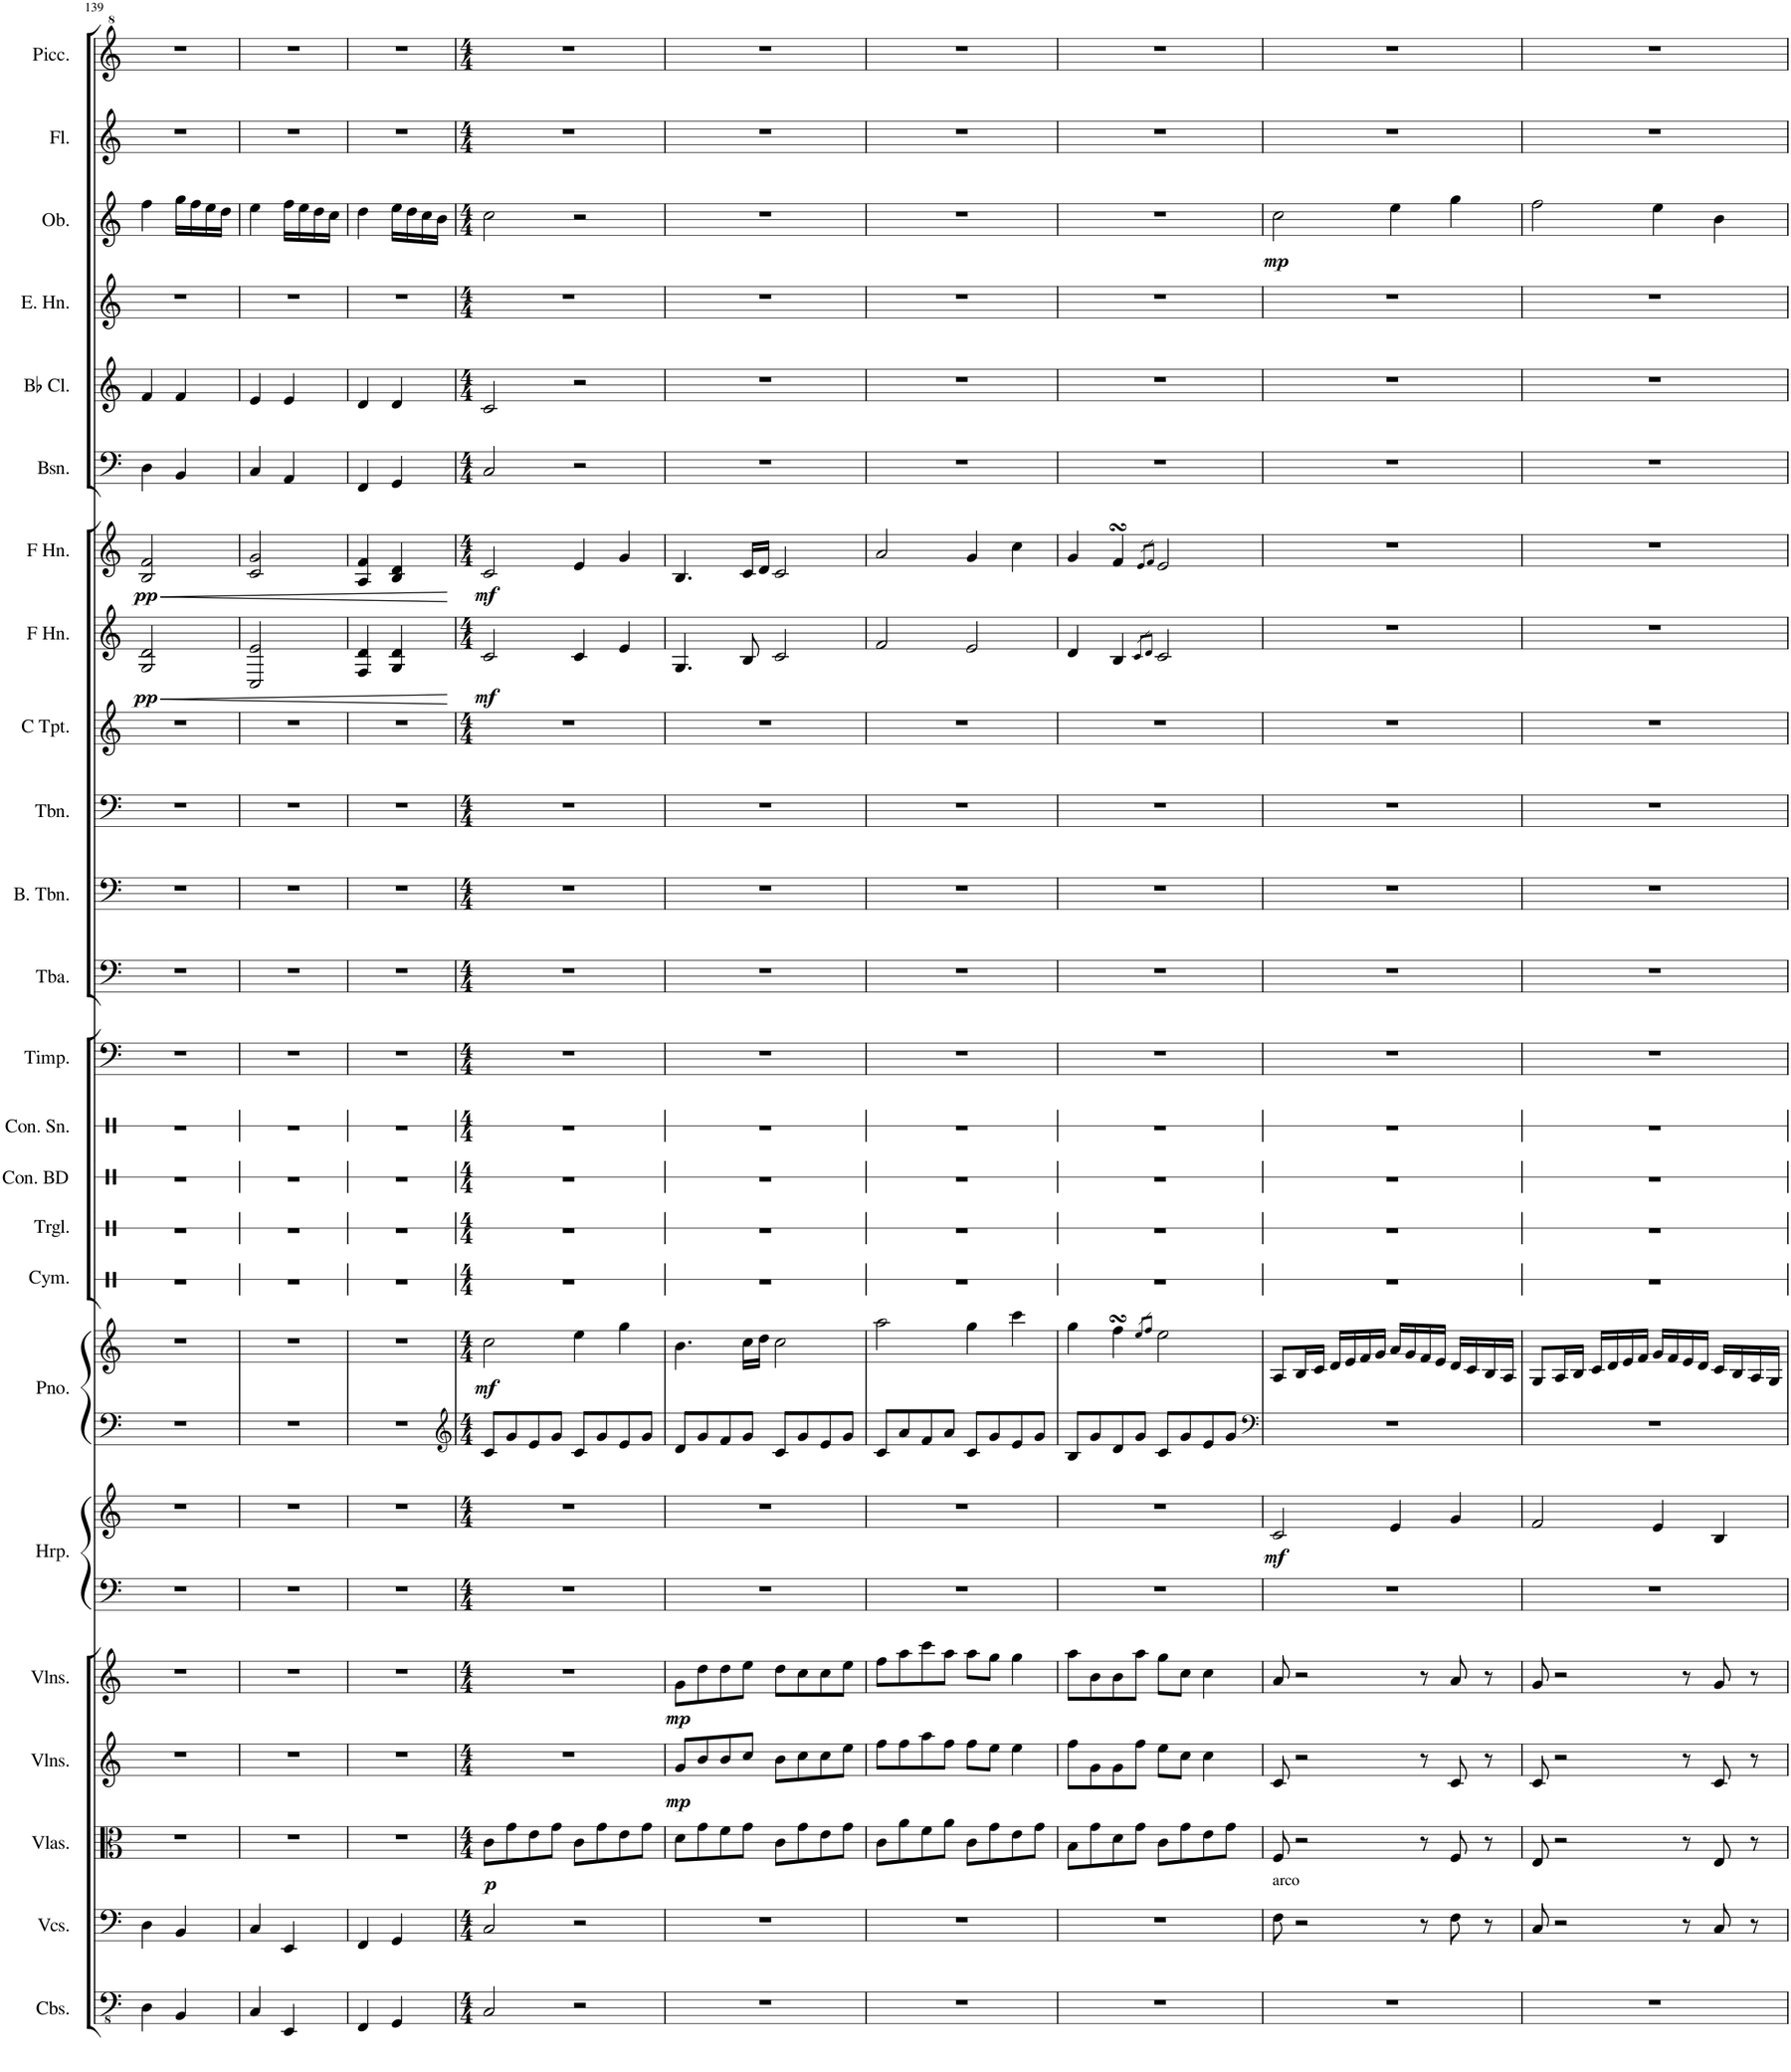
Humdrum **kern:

**kern	**kern	**kern	**dynam	**kern	**dynam	**kern	**dynam	**kern	**kern	**dynam	**kern	**kern	**dynam	**kern	**kern	**kern	**kern	**kern	**kern	**kern	**kern	**kern	**kern	**dynam	**kern	**dynam	**kern	**kern	**kern	**kern	**dynam	**kern	**kern
*part24	*part23	*part22	*part22	*part21	*part21	*part20	*part20	*part19	*part19	*part19	*part18	*part18	*part18	*part17	*part16	*part15	*part14	*part13	*part12	*part11	*part10	*part9	*part8	*part8	*part7	*part7	*part6	*part5	*part4	*part3	*part3	*part2	*part1
*staff26	*staff25	*staff24	*staff24	*staff23	*staff23	*staff22	*staff22	*staff21	*staff20	*staff20/21	*staff19	*staff18	*staff18/19	*staff17	*staff16	*staff15	*staff14	*staff13	*staff12	*staff11	*staff10	*staff9	*staff8	*staff8	*staff7	*staff7	*staff6	*staff5	*staff4	*staff3	*staff3	*staff2	*staff1
*I"Contrabasses	*I"Violoncellos	*I"Violas	*	*I"Violins	*	*I"Violins	*	*I"Harp	*	*	*I"Piano	*	*	*I"Cymbal	*I"Triangle	*I"Concert Bass Drum	*I"Concert Snare Drum	*I"Timpani	*I"Tuba	*I"Bass Trombone	*I"Trombone	*I"C Trumpet	*I"Horn in F	*	*I"Horn in F	*	*I"Bassoon	*I"Bb Clarinet	*I"English Horn	*I"Oboe	*	*I"Flute	*I"Piccolo
*I'Cbs.	*I'Vcs.	*I'Vlas.	*	*I'Vlns.	*	*I'Vlns.	*	*I'Hrp.	*	*	*I'Pno.	*	*	*I'Cym.	*I'Trgl.	*I'Con. BD	*I'Con. Sn.	*I'Timp.	*I'Tba.	*I'B. Tbn.	*I'Tbn.	*I'C Tpt.	*	*	*	*	*I'Bsn.	*I'Bb Cl.	*I'E. Hn.	*I'Ob.	*	*I'Fl.	*I'Picc.
!!LO:PB:g=z
*clefFv4	*clefF4	*clefC3	*	*clefG2	*	*clefG2	*	*clefF4	*clefG2	*	*clefF4	*clefG2	*	*clefX	*clefX	*clefX	*clefX	*clefF4	*clefF4	*clefF4	*clefF4	*clefG2	*clefG2	*	*clefG2	*	*clefF4	*clefG2	*clefG2	*clefG2	*	*clefG2	*clefG^2
*	*	*	*	*	*	*	*	*	*	*	*	*	*	*	*	*	*	*	*	*	*	*	*ITrd4c7	*	*ITrd4c7	*	*	*ITrd1c2	*	*	*	*	*ITrd-7c-12
*k[]	*k[]	*k[]	*	*k[]	*	*k[]	*	*k[]	*k[]	*	*k[]	*k[]	*	*k[]	*k[]	*k[]	*k[]	*k[]	*k[]	*k[]	*k[]	*k[]	*k[]	*	*k[]	*	*k[]	*k[]	*k[]	*k[]	*	*k[]	*k[]
*M2/4	*M2/4	*M2/4	*	*M2/4	*	*M2/4	*	*M2/4	*M2/4	*	*M2/4	*M2/4	*	*M2/4	*M2/4	*M2/4	*M2/4	*M2/4	*M2/4	*M2/4	*M2/4	*M2/4	*M2/4	*	*M2/4	*	*M2/4	*M2/4	*M2/4	*M2/4	*	*M2/4	*M2/4
=139	=139	=139	=139	=139	=139	=139	=139	=139	=139	=139	=139	=139	=139	=139	=139	=139	=139	=139	=139	=139	=139	=139	=139	=139	=139	=139	=139	=139	=139	=139	=139	=139	=139
!	!	!	!	!	!	!	!	!	!	!	!	!	!	!	!	!	!	!	!	!	!	!	!	!LO:HP:b	!	!LO:HP:b	!	!	!	!	!	!	!
!	!	!	!	!	!	!	!	!	!	!	!	!	!	!	!	!	!	!	!	!	!	!	!	!LO:DY:n=1:b	!	!LO:DY:n=1:b	!	!	!	!	!	!	!
4DD\	4D\	2r	.	2r	.	2r	.	2r	2r	.	2r	2r	.	2r	2r	2r	2r	2r	2r	2r	2r	2r	2G/ 2d/	< pp	2B/ 2f/	< pp	4D\	4f/	2r	4ff\	.	2r	2r
4BBB/	4BB/	.	.	.	.	.	.	.	.	.	.	.	.	.	.	.	.	.	.	.	.	.	.	.	.	.	4BB/	4f/	.	16gg\LL	.	.	.
.	.	.	.	.	.	.	.	.	.	.	.	.	.	.	.	.	.	.	.	.	.	.	.	.	.	.	.	.	.	16ff\	.	.	.
.	.	.	.	.	.	.	.	.	.	.	.	.	.	.	.	.	.	.	.	.	.	.	.	.	.	.	.	.	.	16ee\	.	.	.
.	.	.	.	.	.	.	.	.	.	.	.	.	.	.	.	.	.	.	.	.	.	.	.	.	.	.	.	.	.	16dd\JJ	.	.	.
=140	=140	=140	=140	=140	=140	=140	=140	=140	=140	=140	=140	=140	=140	=140	=140	=140	=140	=140	=140	=140	=140	=140	=140	=140	=140	=140	=140	=140	=140	=140	=140	=140	=140
4CC/	4C/	2r	.	2r	.	2r	.	2r	2r	.	2r	2r	.	2r	2r	2r	2r	2r	2r	2r	2r	2r	2C/ 2e/	.	2c/ 2g/	.	4C/	4e/	2r	4ee\	.	2r	2r
4EEE/	4EE/	.	.	.	.	.	.	.	.	.	.	.	.	.	.	.	.	.	.	.	.	.	.	.	.	.	4AA/	4e/	.	16ff\LL	.	.	.
.	.	.	.	.	.	.	.	.	.	.	.	.	.	.	.	.	.	.	.	.	.	.	.	.	.	.	.	.	.	16ee\	.	.	.
.	.	.	.	.	.	.	.	.	.	.	.	.	.	.	.	.	.	.	.	.	.	.	.	.	.	.	.	.	.	16dd\	.	.	.
.	.	.	.	.	.	.	.	.	.	.	.	.	.	.	.	.	.	.	.	.	.	.	.	.	.	.	.	.	.	16cc\JJ	.	.	.
=141	=141	=141	=141	=141	=141	=141	=141	=141	=141	=141	=141	=141	=141	=141	=141	=141	=141	=141	=141	=141	=141	=141	=141	=141	=141	=141	=141	=141	=141	=141	=141	=141	=141
4FFF/	4FF/	2r	.	2r	.	2r	.	2r	2r	.	2r	2r	.	2r	2r	2r	2r	2r	2r	2r	2r	2r	4F/ 4d/	.	4A/ 4f/	.	4FF/	4d/	2r	4dd\	.	2r	2r
4GGG/	4GG/	.	.	.	.	.	.	.	.	.	.	.	.	.	.	.	.	.	.	.	.	.	4G/ 4d/	.	4B/ 4d/	.	4GG/	4d/	.	16ee\LL	.	.	.
.	.	.	.	.	.	.	.	.	.	.	.	.	.	.	.	.	.	.	.	.	.	.	.	.	.	.	.	.	.	16dd\	.	.	.
.	.	.	.	.	.	.	.	.	.	.	.	.	.	.	.	.	.	.	.	.	.	.	.	.	.	.	.	.	.	16cc\	.	.	.
.	.	.	.	.	.	.	.	.	.	.	.	.	.	.	.	.	.	.	.	.	.	.	.	.	.	.	.	.	.	16b\JJ	.	.	.
.	.	.	.	.	.	.	.	.	.	.	.	.	.	.	.	.	.	.	.	.	.	.	.	[	.	[	.	.	.	.	.	.	.
=142	=142	=142	=142	=142	=142	=142	=142	=142	=142	=142	=142	=142	=142	=142	=142	=142	=142	=142	=142	=142	=142	=142	=142	=142	=142	=142	=142	=142	=142	=142	=142	=142	=142
*	*	*	*	*	*	*	*	*	*	*	*clefG2	*	*	*	*	*	*	*	*	*	*	*	*	*	*	*	*	*	*	*	*	*	*
*M4/4	*M4/4	*M4/4	*	*M4/4	*	*M4/4	*	*M4/4	*M4/4	*	*M4/4	*M4/4	*	*M4/4	*M4/4	*M4/4	*M4/4	*M4/4	*M4/4	*M4/4	*M4/4	*M4/4	*M4/4	*	*M4/4	*	*M4/4	*M4/4	*M4/4	*M4/4	*	*M4/4	*M4/4
!	!	!	!LO:DY:b	!	!	!	!	!	!	!	!	!	!LO:DY:b	!	!	!	!	!	!	!	!	!	!	!LO:DY:b	!	!LO:DY:b	!	!	!	!	!	!	!
2CC/	2C/	8c\L	p	1r	.	1r	.	1r	1r	.	8c/L	2cc\	mf	1r	1r	1r	1r	1r	1r	1r	1r	1r	2c/	mf	2c/	mf	2C/	2c/	1r	2cc\	.	1r	1r
.	.	8g\	.	.	.	.	.	.	.	.	8g/	.	.	.	.	.	.	.	.	.	.	.	.	.	.	.	.	.	.	.	.	.	.
.	.	8e\	.	.	.	.	.	.	.	.	8e/	.	.	.	.	.	.	.	.	.	.	.	.	.	.	.	.	.	.	.	.	.	.
.	.	8g\J	.	.	.	.	.	.	.	.	8g/J	.	.	.	.	.	.	.	.	.	.	.	.	.	.	.	.	.	.	.	.	.	.
2r	2r	8c\L	.	.	.	.	.	.	.	.	8c/L	4ee\	.	.	.	.	.	.	.	.	.	.	4c/	.	4e/	.	2r	2r	.	2r	.	.	.
.	.	8g\	.	.	.	.	.	.	.	.	8g/	.	.	.	.	.	.	.	.	.	.	.	.	.	.	.	.	.	.	.	.	.	.
.	.	8e\	.	.	.	.	.	.	.	.	8e/	4gg\	.	.	.	.	.	.	.	.	.	.	4e/	.	4g/	.	.	.	.	.	.	.	.
.	.	8g\J	.	.	.	.	.	.	.	.	8g/J	.	.	.	.	.	.	.	.	.	.	.	.	.	.	.	.	.	.	.	.	.	.
=143	=143	=143	=143	=143	=143	=143	=143	=143	=143	=143	=143	=143	=143	=143	=143	=143	=143	=143	=143	=143	=143	=143	=143	=143	=143	=143	=143	=143	=143	=143	=143	=143	=143
!	!	!	!	!	!LO:DY:b	!	!LO:DY:b	!	!	!	!	!	!	!	!	!	!	!	!	!	!	!	!	!	!	!	!	!	!	!	!	!	!
1r	1r	8d\L	.	8g/L	mp	8g\L	mp	1r	1r	.	8d/L	4.b\	.	1r	1r	1r	1r	1r	1r	1r	1r	1r	4.G/	.	4.B/	.	1r	1r	1r	1r	.	1r	1r
.	.	8g\	.	8b/	.	8dd\	.	.	.	.	8g/	.	.	.	.	.	.	.	.	.	.	.	.	.	.	.	.	.	.	.	.	.	.
.	.	8f\	.	8b/	.	8dd\	.	.	.	.	8f/	.	.	.	.	.	.	.	.	.	.	.	.	.	.	.	.	.	.	.	.	.	.
.	.	8g\J	.	8cc/J	.	8ee\J	.	.	.	.	8g/J	16cc\LL	.	.	.	.	.	.	.	.	.	.	8B/	.	16c/LL	.	.	.	.	.	.	.	.
.	.	.	.	.	.	.	.	.	.	.	.	16dd\JJ	.	.	.	.	.	.	.	.	.	.	.	.	16d/JJ	.	.	.	.	.	.	.	.
.	.	8c\L	.	8b\L	.	8dd\L	.	.	.	.	8c/L	2cc\	.	.	.	.	.	.	.	.	.	.	2c/	.	2c/	.	.	.	.	.	.	.	.
.	.	8g\	.	8cc\	.	8cc\	.	.	.	.	8g/	.	.	.	.	.	.	.	.	.	.	.	.	.	.	.	.	.	.	.	.	.	.
.	.	8e\	.	8cc\	.	8cc\	.	.	.	.	8e/	.	.	.	.	.	.	.	.	.	.	.	.	.	.	.	.	.	.	.	.	.	.
.	.	8g\J	.	8ee\J	.	8ee\J	.	.	.	.	8g/J	.	.	.	.	.	.	.	.	.	.	.	.	.	.	.	.	.	.	.	.	.	.
=144	=144	=144	=144	=144	=144	=144	=144	=144	=144	=144	=144	=144	=144	=144	=144	=144	=144	=144	=144	=144	=144	=144	=144	=144	=144	=144	=144	=144	=144	=144	=144	=144	=144
1r	1r	8c\L	.	8ff\L	.	8ff\L	.	1r	1r	.	8c/L	2aa\	.	1r	1r	1r	1r	1r	1r	1r	1r	1r	2f/	.	2a/	.	1r	1r	1r	1r	.	1r	1r
.	.	8a\	.	8ff\	.	8aa\	.	.	.	.	8a/	.	.	.	.	.	.	.	.	.	.	.	.	.	.	.	.	.	.	.	.	.	.
.	.	8f\	.	8aa\	.	8ccc\	.	.	.	.	8f/	.	.	.	.	.	.	.	.	.	.	.	.	.	.	.	.	.	.	.	.	.	.
.	.	8a\J	.	8ff\J	.	8aa\J	.	.	.	.	8a/J	.	.	.	.	.	.	.	.	.	.	.	.	.	.	.	.	.	.	.	.	.	.
.	.	8c\L	.	8ff\L	.	8aa\L	.	.	.	.	8c/L	4gg\	.	.	.	.	.	.	.	.	.	.	2e/	.	4g/	.	.	.	.	.	.	.	.
.	.	8g\	.	8ee\J	.	8gg\J	.	.	.	.	8g/	.	.	.	.	.	.	.	.	.	.	.	.	.	.	.	.	.	.	.	.	.	.
.	.	8e\	.	4ee\	.	4gg\	.	.	.	.	8e/	4ccc\	.	.	.	.	.	.	.	.	.	.	.	.	4cc\	.	.	.	.	.	.	.	.
.	.	8g\J	.	.	.	.	.	.	.	.	8g/J	.	.	.	.	.	.	.	.	.	.	.	.	.	.	.	.	.	.	.	.	.	.
=145	=145	=145	=145	=145	=145	=145	=145	=145	=145	=145	=145	=145	=145	=145	=145	=145	=145	=145	=145	=145	=145	=145	=145	=145	=145	=145	=145	=145	=145	=145	=145	=145	=145
1r	1r	8B\L	.	8ff\L	.	8aa\L	.	1r	1r	.	8B/L	4gg\	.	1r	1r	1r	1r	1r	1r	1r	1r	1r	4d/	.	4g/	.	1r	1r	1r	1r	.	1r	1r
.	.	8g\	.	8g\	.	8b\	.	.	.	.	8g/	.	.	.	.	.	.	.	.	.	.	.	.	.	.	.	.	.	.	.	.	.	.
.	.	8d\	.	8g\	.	8b\	.	.	.	.	8d/	4ffsSSs\	.	.	.	.	.	.	.	.	.	.	4B/	.	4fsSSs/	.	.	.	.	.	.	.	.
.	.	8g\J	.	8ff\J	.	8aa\J	.	.	.	.	8g/J	.	.	.	.	.	.	.	.	.	.	.	.	.	.	.	.	.	.	.	.	.	.
.	.	.	.	.	.	.	.	.	.	.	.	8qee/L	.	.	.	.	.	.	.	.	.	.	8qc/L	.	8qe/L	.	.	.	.	.	.	.	.
.	.	.	.	.	.	.	.	.	.	.	.	8qff/J	.	.	.	.	.	.	.	.	.	.	8qd/J	.	8qf/J	.	.	.	.	.	.	.	.
.	.	8c\L	.	8ee\L	.	8gg\L	.	.	.	.	8c/L	2ee\	.	.	.	.	.	.	.	.	.	.	2c/	.	2e/	.	.	.	.	.	.	.	.
.	.	8g\	.	8cc\J	.	8cc\J	.	.	.	.	8g/	.	.	.	.	.	.	.	.	.	.	.	.	.	.	.	.	.	.	.	.	.	.
.	.	8e\	.	4cc\	.	4cc\	.	.	.	.	8e/	.	.	.	.	.	.	.	.	.	.	.	.	.	.	.	.	.	.	.	.	.	.
.	.	8g\J	.	.	.	.	.	.	.	.	8g/J	.	.	.	.	.	.	.	.	.	.	.	.	.	.	.	.	.	.	.	.	.	.
=146	=146	=146	=146	=146	=146	=146	=146	=146	=146	=146	=146	=146	=146	=146	=146	=146	=146	=146	=146	=146	=146	=146	=146	=146	=146	=146	=146	=146	=146	=146	=146	=146	=146
*	*	*	*	*	*	*	*	*	*	*	*clefF4	*	*	*	*	*	*	*	*	*	*	*	*	*	*	*	*	*	*	*	*	*	*
!	!LO:TX:a:t=arco	!	!	!	!	!	!	!	!	!	!	!	!	!	!	!	!	!	!	!	!	!	!	!	!	!	!	!	!	!	!	!	!
!	!	!	!	!	!	!	!	!	!	!LO:DY:b	!	!	!	!	!	!	!	!	!	!	!	!	!	!	!	!	!	!	!	!	!LO:DY:b	!	!
1r	8F\	8F/	.	8c/	.	8a/	.	1r	2c/	mf	1r	8A/L	.	1r	1r	1r	1r	1r	1r	1r	1r	1r	1r	.	1r	.	1r	1r	1r	2cc\	mp	1r	1r
.	2r	2r	.	2r	.	2r	.	.	.	.	.	16B/L	.	.	.	.	.	.	.	.	.	.	.	.	.	.	.	.	.	.	.	.	.
.	.	.	.	.	.	.	.	.	.	.	.	16c/JJ	.	.	.	.	.	.	.	.	.	.	.	.	.	.	.	.	.	.	.	.	.
.	.	.	.	.	.	.	.	.	.	.	.	16d/LL	.	.	.	.	.	.	.	.	.	.	.	.	.	.	.	.	.	.	.	.	.
.	.	.	.	.	.	.	.	.	.	.	.	16e/	.	.	.	.	.	.	.	.	.	.	.	.	.	.	.	.	.	.	.	.	.
.	.	.	.	.	.	.	.	.	.	.	.	16f/	.	.	.	.	.	.	.	.	.	.	.	.	.	.	.	.	.	.	.	.	.
.	.	.	.	.	.	.	.	.	.	.	.	16g/JJ	.	.	.	.	.	.	.	.	.	.	.	.	.	.	.	.	.	.	.	.	.
.	.	.	.	.	.	.	.	.	4e/	.	.	16a/LL	.	.	.	.	.	.	.	.	.	.	.	.	.	.	.	.	.	4ee\	.	.	.
.	.	.	.	.	.	.	.	.	.	.	.	16g/	.	.	.	.	.	.	.	.	.	.	.	.	.	.	.	.	.	.	.	.	.
.	8r	8r	.	8r	.	8r	.	.	.	.	.	16f/	.	.	.	.	.	.	.	.	.	.	.	.	.	.	.	.	.	.	.	.	.
.	.	.	.	.	.	.	.	.	.	.	.	16e/JJ	.	.	.	.	.	.	.	.	.	.	.	.	.	.	.	.	.	.	.	.	.
.	8F\	8F/	.	8c/	.	8a/	.	.	4g/	.	.	16d/LL	.	.	.	.	.	.	.	.	.	.	.	.	.	.	.	.	.	4gg\	.	.	.
.	.	.	.	.	.	.	.	.	.	.	.	16c/	.	.	.	.	.	.	.	.	.	.	.	.	.	.	.	.	.	.	.	.	.
.	8r	8r	.	8r	.	8r	.	.	.	.	.	16B/	.	.	.	.	.	.	.	.	.	.	.	.	.	.	.	.	.	.	.	.	.
.	.	.	.	.	.	.	.	.	.	.	.	16A/JJ	.	.	.	.	.	.	.	.	.	.	.	.	.	.	.	.	.	.	.	.	.
=147	=147	=147	=147	=147	=147	=147	=147	=147	=147	=147	=147	=147	=147	=147	=147	=147	=147	=147	=147	=147	=147	=147	=147	=147	=147	=147	=147	=147	=147	=147	=147	=147	=147
1r	8C/	8E/	.	8c/	.	8g/	.	1r	2f/	.	1r	8G/L	.	1r	1r	1r	1r	1r	1r	1r	1r	1r	1r	.	1r	.	1r	1r	1r	2ff\	.	1r	1r
.	2r	2r	.	2r	.	2r	.	.	.	.	.	16A/L	.	.	.	.	.	.	.	.	.	.	.	.	.	.	.	.	.	.	.	.	.
.	.	.	.	.	.	.	.	.	.	.	.	16B/JJ	.	.	.	.	.	.	.	.	.	.	.	.	.	.	.	.	.	.	.	.	.
.	.	.	.	.	.	.	.	.	.	.	.	16c/LL	.	.	.	.	.	.	.	.	.	.	.	.	.	.	.	.	.	.	.	.	.
.	.	.	.	.	.	.	.	.	.	.	.	16d/	.	.	.	.	.	.	.	.	.	.	.	.	.	.	.	.	.	.	.	.	.
.	.	.	.	.	.	.	.	.	.	.	.	16e/	.	.	.	.	.	.	.	.	.	.	.	.	.	.	.	.	.	.	.	.	.
.	.	.	.	.	.	.	.	.	.	.	.	16f/JJ	.	.	.	.	.	.	.	.	.	.	.	.	.	.	.	.	.	.	.	.	.
.	.	.	.	.	.	.	.	.	4e/	.	.	16g/LL	.	.	.	.	.	.	.	.	.	.	.	.	.	.	.	.	.	4ee\	.	.	.
.	.	.	.	.	.	.	.	.	.	.	.	16f/	.	.	.	.	.	.	.	.	.	.	.	.	.	.	.	.	.	.	.	.	.
.	8r	8r	.	8r	.	8r	.	.	.	.	.	16e/	.	.	.	.	.	.	.	.	.	.	.	.	.	.	.	.	.	.	.	.	.
.	.	.	.	.	.	.	.	.	.	.	.	16d/JJ	.	.	.	.	.	.	.	.	.	.	.	.	.	.	.	.	.	.	.	.	.
.	8C/	8E/	.	8c/	.	8g/	.	.	4B/	.	.	16c/LL	.	.	.	.	.	.	.	.	.	.	.	.	.	.	.	.	.	4b\	.	.	.
.	.	.	.	.	.	.	.	.	.	.	.	16B/	.	.	.	.	.	.	.	.	.	.	.	.	.	.	.	.	.	.	.	.	.
.	8r	8r	.	8r	.	8r	.	.	.	.	.	16A/	.	.	.	.	.	.	.	.	.	.	.	.	.	.	.	.	.	.	.	.	.
.	.	.	.	.	.	.	.	.	.	.	.	16G/JJ	.	.	.	.	.	.	.	.	.	.	.	.	.	.	.	.	.	.	.	.	.
=	=	=	=	=	=	=	=	=	=	=	=	=	=	=	=	=	=	=	=	=	=	=	=	=	=	=	=	=	=	=	=	=	=
*-	*-	*-	*-	*-	*-	*-	*-	*-	*-	*-	*-	*-	*-	*-	*-	*-	*-	*-	*-	*-	*-	*-	*-	*-	*-	*-	*-	*-	*-	*-	*-	*-	*-
